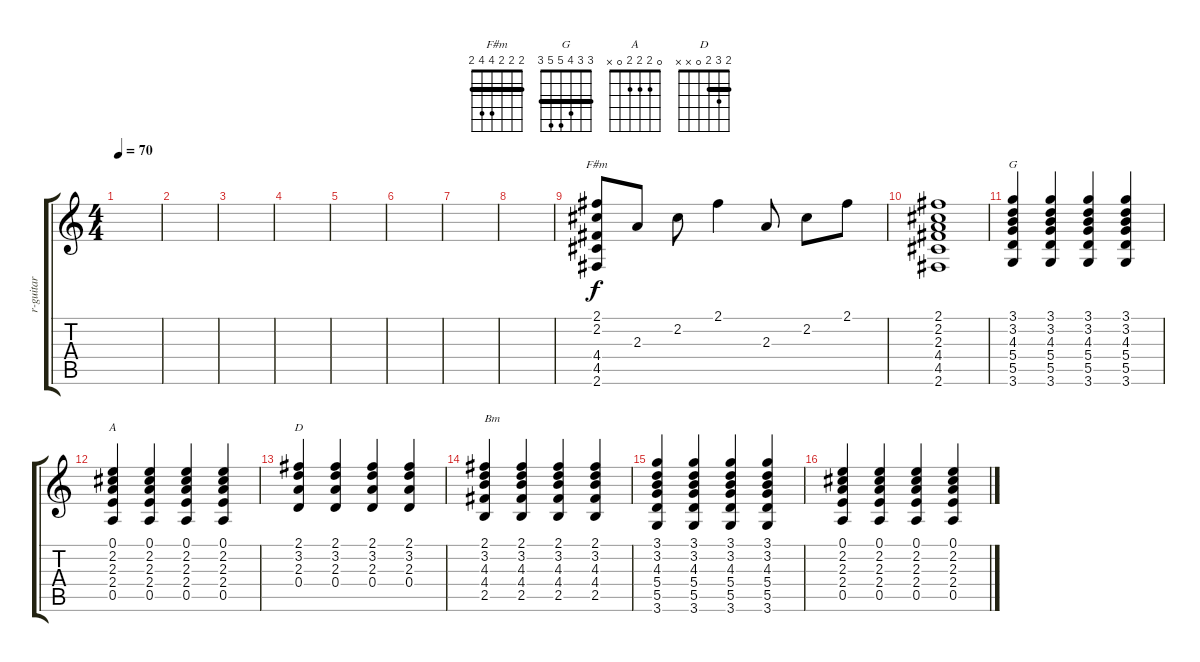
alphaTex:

\track ("r-guitar" "r-guitar") {instrument electricguitarclean}
\staff {score tabs}
\tuning (E4 B3 G3 D3 A2 E2) {hide}
\chord ("F#m" 2 2 2 4 4 2) {barre 2}
\chord ("G" 3 3 4 5 5 3) {barre 3}
\chord ("A" 0 2 2 2 0 x)
\chord ("D" 2 3 2 0 x x) {barre 2}
\ts (4 4)
\tempo 70
\clef g2
\ks c
|
|
|
|
|
|
|
|
(2.1 2.2 4.4 4.5 2.6).8{ch "F#m"} 2.3.8 2.2.8 2.1.4 2.3.8 2.2.8 2.1.8 |
(2.1 2.2 2.3 4.4 4.5 2.6).1 |
(3.1 3.2 4.3 5.4 5.5 3.6).4{ch "G"} (3.1 3.2 4.3 5.4 5.5 3.6).4 (3.1 3.2 4.3 5.4 5.5 3.6).4 (3.1 3.2 4.3 5.4 5.5 3.6).4 |
(0.1 2.2 2.3 2.4 0.5).4{ch "A"} (0.1 2.2 2.3 2.4 0.5).4 (0.1 2.2 2.3 2.4 0.5).4 (0.1 2.2 2.3 2.4 0.5).4 |
(2.1 3.2 2.3 0.4).4{ch "D"} (2.1 3.2 2.3 0.4).4 (2.1 3.2 2.3 0.4).4 (2.1 3.2 2.3 0.4).4 |
(2.1 3.2 4.3 4.4 2.5).4{txt "Bm"} (2.1 3.2 4.3 4.4 2.5).4 (2.1 3.2 4.3 4.4 2.5).4 (2.1 3.2 4.3 4.4 2.5).4 |
(3.1 3.2 4.3 5.4 5.5 3.6).4 (3.1 3.2 4.3 5.4 5.5 3.6).4 (3.1 3.2 4.3 5.4 5.5 3.6).4 (3.1 3.2 4.3 5.4 5.5 3.6).4 |
(0.1 2.2 2.3 2.4 0.5).4 (0.1 2.2 2.3 2.4 0.5).4 (0.1 2.2 2.3 2.4 0.5).4 (0.1 2.2 2.3 2.4 0.5).4
